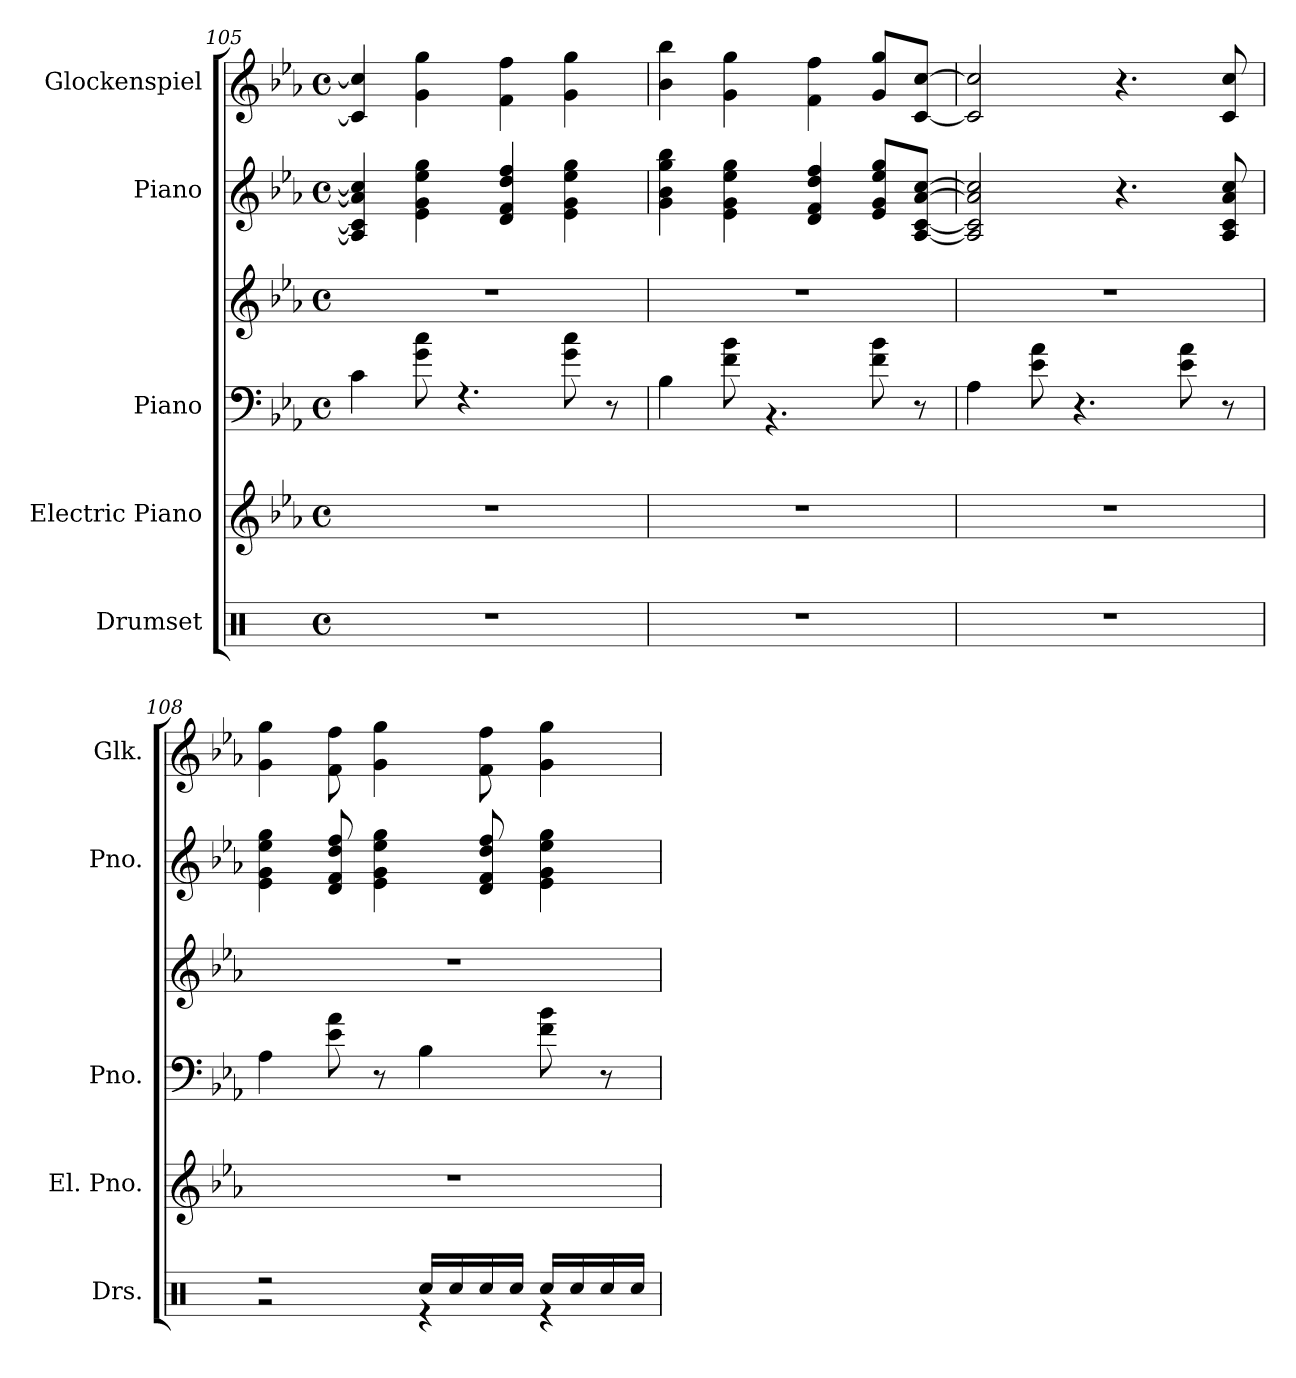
**kern	**kern	**kern	**kern	**kern	**kern
*part5	*part4	*part3	*part3	*part2	*part1
*staff6	*staff5	*staff4	*staff3	*staff2	*staff1
*I"Drumset	*I"Electric Piano	*I"Piano	*	*I"Piano	*I"Glockenspiel
*I'Drs.	*I'El. Pno.	*I'Pno.	*	*I'Pno.	*I'Glk.
*clefX	*clefG2	*clefF4	*clefG2	*clefG2	*clefG2
*	*	*	*	*	*ITrd-14c-24
*k[]	*k[b-e-a-]	*k[b-e-a-]	*k[b-e-a-]	*k[b-e-a-]	*k[b-e-a-]
*M4/4	*M4/4	*M4/4	*M4/4	*M4/4	*M4/4
*met(c)	*met(c)	*met(c)	*met(c)	*met(c)	*met(c)
=105	=105	=105	=105	=105	=105
1r	1r	4c\	1r	4A-/] 4c/] 4a-/] 4cc/]	4ccc/] 4cccc/]
.	.	8g\ 8cc\	.	4e-\ 4g\ 4ee-\ 4gg\	4ggg\ 4gggg\
.	.	4.rF	.	.	.
.	.	.	.	4d/ 4f/ 4dd/ 4ff/	4fff\ 4ffff\
.	.	8g\ 8cc\	.	4e-\ 4g\ 4ee-\ 4gg\	4ggg\ 4gggg\
.	.	8r	.	.	.
=106	=106	=106	=106	=106	=106
1r	1r	4B-\	1r	4g\ 4b-\ 4gg\ 4bb-\	4bbb-\ 4bbbb-\
.	.	8f\ 8b-\	.	4e-\ 4g\ 4ee-\ 4gg\	4ggg\ 4gggg\
.	.	4.rBB	.	.	.
.	.	.	.	4d/ 4f/ 4dd/ 4ff/	4fff\ 4ffff\
.	.	8f\ 8b-\	.	8e-/ 8g/ 8ee-/ 8gg/L	8ggg/ 8gggg/L
.	.	8r	.	[8A-/ [8c/ [8a-/ [8cc/J	[8ccc/ [8cccc/J
!!LO:LB:g=z
=107	=107	=107	=107	=107	=107
1r	1r	4A-\	1r	2A-/] 2c/] 2a-/] 2cc/]	2ccc/] 2cccc/]
.	.	8e-\ 8a-\	.	.	.
.	.	4.r	.	.	.
.	.	.	.	4.r	4.r
.	.	8e-\ 8a-\	.	.	.
.	.	8r	.	8A-/ 8c/ 8a-/ 8cc/	8ccc/ 8cccc/
=108	=108	=108	=108	=108	=108
*^	*	*	*	*	*
2r	2r	1r	4A-\	1r	4e-\ 4g\ 4ee-\ 4gg\	4ggg\ 4gggg\
.	.	.	8e-\ 8a-\	.	8d/ 8f/ 8dd/ 8ff/	8fff\ 8ffff\
.	.	.	8r	.	4e-\ 4g\ 4ee-\ 4gg\	4ggg\ 4gggg\
16Rcc/LL	4r	.	4B-\	.	.	.
16Rcc/	.	.	.	.	.	.
16Rcc/	.	.	.	.	8d/ 8f/ 8dd/ 8ff/	8fff\ 8ffff\
16Rcc/JJ	.	.	.	.	.	.
16Rcc/LL	4r	.	8f\ 8b-\	.	4e-\ 4g\ 4ee-\ 4gg\	4ggg\ 4gggg\
16Rcc/	.	.	.	.	.	.
16Rcc/	.	.	8r	.	.	.
16Rcc/JJ	.	.	.	.	.	.
*v	*v	*	*	*	*	*
=	=	=	=	=	=
*-	*-	*-	*-	*-	*-
